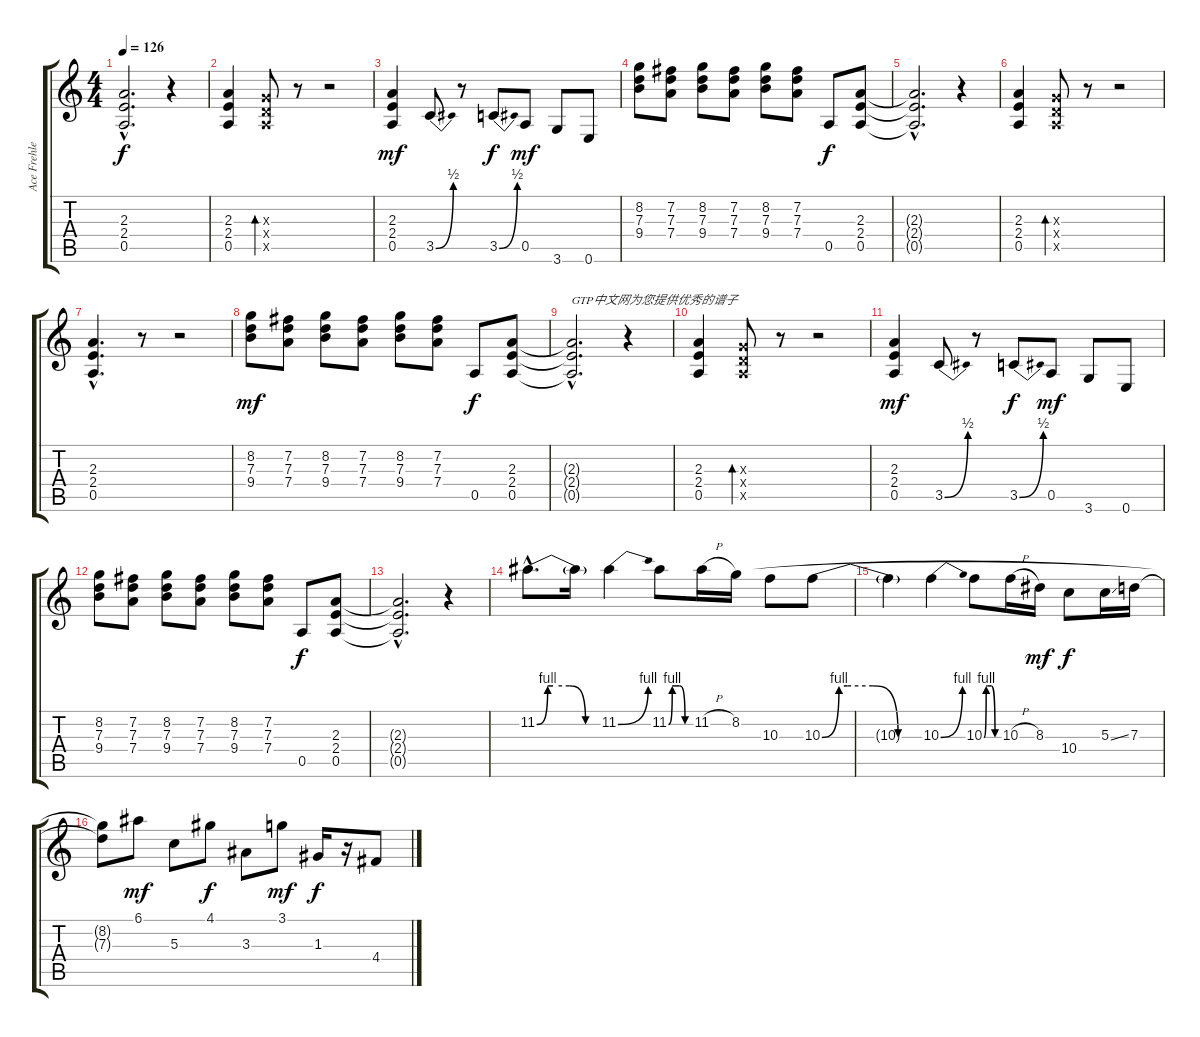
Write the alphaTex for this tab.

\track ("Ace Frehley" "Ace Frehle") {instrument distortionguitar}
\staff {score tabs}
\tuning (E4 B3 G3 D3 A2 E2) {hide}
\ts (4 4)
\tempo 126
\clef g2
\ks c
(2.3{hac t} 2.4{hac t} 0.5{hac t}).2{d dy f} r.4 |
(2.3 2.4 0.5).4 (0.3{x} 0.4{x} 0.5{x}).8{bd 240} r.8 r.2 |
(2.3 2.4 0.5).4{dy mf} 3.5{be (bend 0 0 60 2)}.8 r.8 3.5{be (bend 0 0 60 2)}.8{dy f} 0.5.8{dy mf} 3.6.8 0.6.8 |
(8.2 7.3 9.4).8 (7.2 7.3 7.4).8 (8.2 7.3 9.4).8 (7.2 7.3 7.4).8 (8.2 7.3 9.4).8 (7.2 7.3 7.4).8 0.5.8{dy f} (2.3 2.4 0.5).8 |
(2.3{hac t} 2.4{hac t} 0.5{hac t}).2{d} r.4 |
(2.3 2.4 0.5).4 (0.3{x} 0.4{x} 0.5{x}).8{bd 240} r.8 r.2 |
(2.3{hac} 2.4{hac} 0.5{hac}).4{d} r.8 r.2 |
(8.2 7.3 9.4).8{dy mf} (7.2 7.3 7.4).8 (8.2 7.3 9.4).8 (7.2 7.3 7.4).8 (8.2 7.3 9.4).8 (7.2 7.3 7.4).8 0.5.8{dy f} (2.3 2.4 0.5).8 |
(2.3{hac t} 2.4{hac t} 0.5{hac t}).2{d txt "GTP中文网为您提供优秀的谱子"} r.4 |
(2.3 2.4 0.5).4 (0.3{x} 0.4{x} 0.5{x}).8{bd 240} r.8 r.2 |
(2.3 2.4 0.5).4{dy mf} 3.5{be (bend 0 0 60 2)}.8 r.8 3.5{be (bend 0 0 60 2)}.8{dy f} 0.5.8{dy mf} 3.6.8 0.6.8 |
(8.2 7.3 9.4).8 (7.2 7.3 7.4).8 (8.2 7.3 9.4).8 (7.2 7.3 7.4).8 (8.2 7.3 9.4).8 (7.2 7.3 7.4).8 0.5.8{dy f} (2.3 2.4 0.5).8 |
(2.3{hac t} 2.4{hac t} 0.5{hac t}).2{d} r.4 |
11.2{be (custom 0 0 10 4 15 4 30 4 45 0 60 0) hac}.8{d} 11.2{t}.16 11.2{be (bend 0 0 60 4)}.4 11.2{be (custom 0 0 10 4 15 4 30 4 45 0 60 0)}.8 11.2{h}.16 8.2.16 10.3.8 10.3{be (custom 0 0 10 4 15 4 30 4 45 0 60 0)}.8 |
10.3{t}.4 10.3{be (bend 0 0 60 4)}.4 10.3{be (custom 0 0 9 4 15 4 30 4 45 0 60 0)}.8 10.3{h}.16 8.3.16{dy mf} 10.4.8{dy f} 5.3{ss}.16 7.3.16 |
(8.2{t} 7.3{t}).8 6.1.8{dy mf} 5.3.8 4.1.8{dy f} 3.3.8 3.1.8{dy mf} 1.3.16{dy f} r.16 4.4.8
